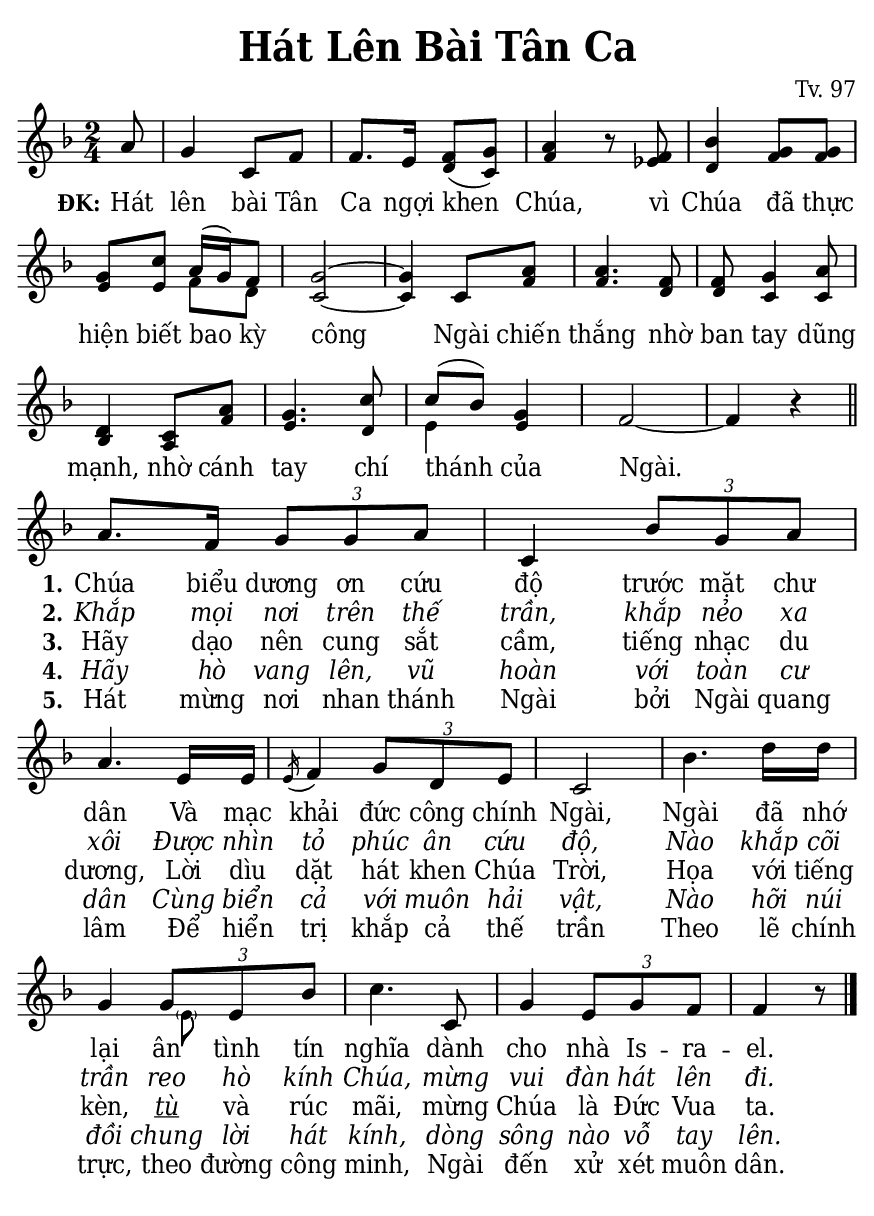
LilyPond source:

% Cài đặt chung\
\version "2.22.1"
\include "english.ly"

\header {
  title = \markup { \fontsize #1 "Hát Lên Bài Tân Ca" }
  composer = "Tv. 97"
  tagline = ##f
}

% Nhạc phiên khúc
nhacPhienKhucSop = \relative c'' {
  \partial 8 a8 |
  g4 c,8 f |
  f8. e16 f8 (g) |
  a4 r8 f |
  bf4 g8 g |
  g c a16 (g) f8 |
  g2 ~ |
  g4 c,8 a' |
  a4. f8 |
  f g4 a8 |
  d,4 c8 a' |
  g4. c8 |
  c (bf) g4 |
  f2 ~ |
  f4 r \bar "||" \break
  
  a8. f16 \tuplet 3/2 { g8 g a } |
  c,4 \tuplet 3/2 { bf'8 g a } |
  a4. e16 e |
  \slashedGrace { e16 ( } f4) \tuplet 3/2 { g8 d e } |
  c2 |
  bf'4. d16 d |
  g,4 \tuplet 3/2 {
  <<
    {
      \voiceOne
      g8
    }
    \new Voice = "splitpart" {
      \voiceTwo
      \once \override NoteColumn.force-hshift = #2
      \tweak font-size #-2
      \parenthesize
      e
    }
  >>
  \oneVoice
  e bf' } |
  c4. c,8 |
  g'4 \tuplet 3/2 { e8 g f } |
  f4 r8 \bar "|."
}

nhacPhienKhucAlto = \relative c'' {
  a8 |
  g4 c,8 f |
  f8. e16 d8 (c) |
  f4 r8 ef |
  d4 f8 f |
  e e f [d] |
  c2 ~ |
  c4 c8 f |
  f4. d8 |
  d c4 c8 |
  bf4 a8 f' |
  e4. d8 |
  e4 e |
  f2 ~ |
  f4 r
}

% Lời phiên khúc
loiPhienKhucSop = \lyrics {
  \set stanza = "ĐK:"
  Hát lên bài Tân Ca ngợi khen Chúa,
  vì Chúa đã thực hiện biết bao kỳ công
  Ngài chiến thắng nhờ ban tay dũng mạnh,
  nhờ cánh tay chí thánh của Ngài.
  <<
    {
      \set stanza = "1."
      Chúa biểu dương ơn cứu độ trước mặt chư dân
      Và mạc khải đức công chính Ngài,
      Ngài đã nhớ lại ân tình tín nghĩa
      dành cho nhà Is -- ra -- el.
    }
    \new Lyrics {
	    \set associatedVoice = "beSop"
	    \set stanza = "2."
      \override Lyrics.LyricText.font-shape = #'italic
	    Khắp mọi nơi trên thế trần,
	    khắp nẻo xa xôi
	    Được nhìn tỏ phúc ân cứu độ,
	    Nào khắp cõi trần reo hò kính Chúa,
	    mừng vui đàn hát lên đi.
    }
    \new Lyrics {
	    \set associatedVoice = "beSop"
	    \set stanza = "3."
	    Hãy dạo nên cung sắt cầm,
	    tiếng nhạc du dương,
	    Lời dìu dặt hát khen Chúa Trời,
	    Họa với tiếng kèn,
	    \markup { \italic \underline "tù" }
	    và rúc mãi,
	    mừng Chúa là Đức Vua ta.
    }
    \new Lyrics {
	    \set associatedVoice = "beSop"
	    \set stanza = "4."
      \override Lyrics.LyricText.font-shape = #'italic
	    Hãy hò vang lên, vũ hoàn với toàn cư dân
	    Cùng biển cả với muôn hải vật,
	    Nào hỡi núi đồi chung lời hát kính,
	    dòng sông nào vỗ tay lên.
    }
    \new Lyrics {
	    \set associatedVoice = "beSop"
	    \set stanza = "5."
	    Hát mừng nơi nhan thánh Ngài
	    bởi Ngài quang lâm
	    Để hiển trị khắp cả thế trần
	    Theo lẽ chính trực,
	    theo đường công minh,
	    Ngài đến xử xét muôn dân.
    }
  >>
}

% Dàn trang
\paper {
  #(set-paper-size "a5")
  top-margin = 3\mm
  bottom-margin = 3\mm
  left-margin = 3\mm
  right-margin = 3\mm
  indent = #0
  #(define fonts
	 (make-pango-font-tree "Deja Vu Serif Condensed"
	 		       "Deja Vu Serif Condensed"
			       "Deja Vu Serif Condensed"
			       (/ 20 20)))
  print-page-number = ##f
  page-count = #1
}

TongNhip = {
  \key f \major \time 2/4
  \set Timing.beamExceptions = #'()
  \set Timing.baseMoment = #(ly:make-moment 1/4)
}

% Đổi kích thước nốt cho bè phụ
notBePhu =
#(define-music-function (font-size music) (number? ly:music?)
   (for-some-music
     (lambda (m)
       (if (music-is-of-type? m 'rhythmic-event)
           (begin
             (set! (ly:music-property m 'tweaks)
                   (cons `(font-size . ,font-size)
                         (ly:music-property m 'tweaks)))
             #t)
           #f))
     music)
   music)

\score {
  \new ChoirStaff <<
    \new Staff \with {
        \consists "Merge_rests_engraver"
        printPartCombineTexts = ##f
      }
      <<
      \new Voice \TongNhip \partCombine 
        \nhacPhienKhucSop
        \notBePhu -1 { \nhacPhienKhucAlto }
      \new NullVoice = beSop \nhacPhienKhucSop
      \new Lyrics \lyricsto beSop \loiPhienKhucSop
      >>
  >>
  \layout {
    \override Lyrics.LyricSpace.minimum-distance = #0.7
    \override Score.BarNumber.break-visibility = ##(#f #f #f)
    \override Score.SpacingSpanner.uniform-stretching = ##t
  } 
}
